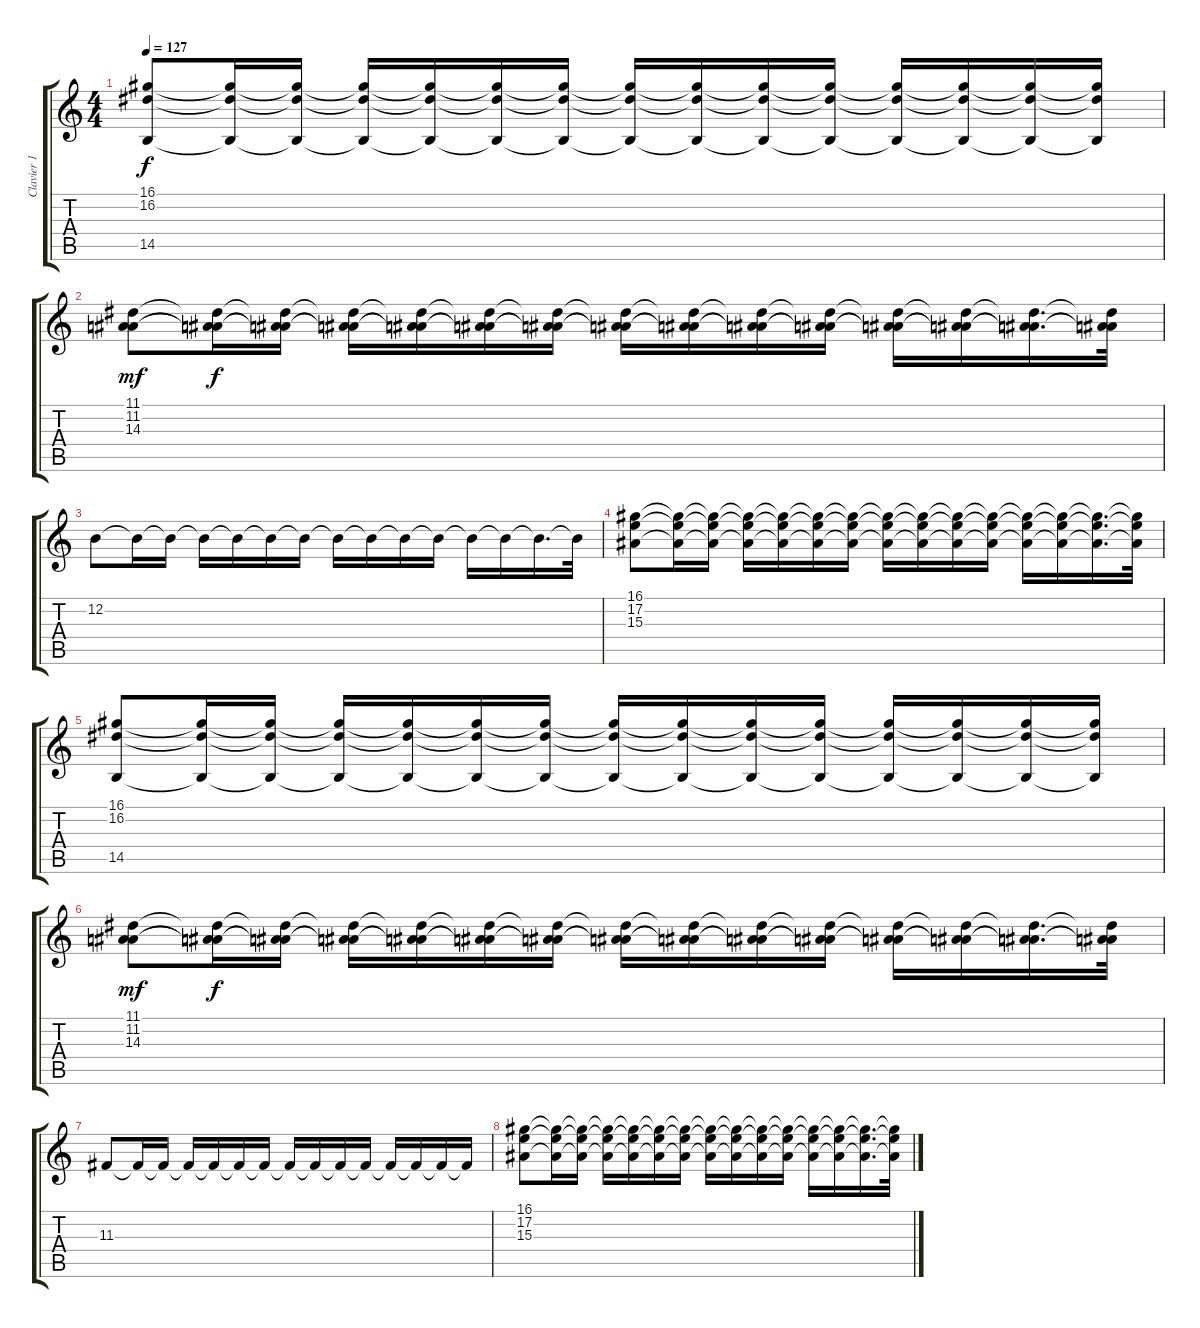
\track ("Clavier 1" "Clavier 1") {instrument rockorgan}
\staff {score tabs}
\tuning (E4 B3 G3 D3 A2 E2) {hide}
\ts (4 4)
\tempo 127
\clef g2
\ks c
(16.1 16.2 14.5).8{dy f} (16.1{t} 16.2{t} 14.5{t}).16 (16.1{t} 16.2{t} 14.5{t}).16 (16.1{t} 16.2{t} 14.5{t}).16 (16.1{t} 16.2{t} 14.5{t}).16 (16.1{t} 16.2{t} 14.5{t}).16 (16.1{t} 16.2{t} 14.5{t}).16 (16.1{t} 16.2{t} 14.5{t}).16 (16.1{t} 16.2{t} 14.5{t}).16 (16.1{t} 16.2{t} 14.5{t}).16 (16.1{t} 16.2{t} 14.5{t}).16 (16.1{t} 16.2{t} 14.5{t}).16 (16.1{t} 16.2{t} 14.5{t}).16 (16.1{t} 16.2{t} 14.5{t}).16 (16.1{t} 16.2{t} 14.5{t}).16 |
(11.1 11.2 14.3).8{dy mf} (11.1{t} 11.2{t} 14.3{t}).16{dy f} (11.1{t} 11.2{t} 14.3{t}).16 (11.1{t} 11.2{t} 14.3{t}).16 (11.1{t} 11.2{t} 14.3{t}).16 (11.1{t} 11.2{t} 14.3{t}).16 (11.1{t} 11.2{t} 14.3{t}).16 (11.1{t} 11.2{t} 14.3{t}).16 (11.1{t} 11.2{t} 14.3{t}).16 (11.1{t} 11.2{t} 14.3{t}).16 (11.1{t} 11.2{t} 14.3{t}).16 (11.1{t} 11.2{t} 14.3{t}).16 (11.1{t} 11.2{t} 14.3{t}).16 (11.1{t} 11.2{t} 14.3{t}).16{d} (11.1{t} 11.2{t} 14.3{t}).32 |
12.2.8 12.2{t}.16 12.2{t}.16 12.2{t}.16 12.2{t}.16 12.2{t}.16 12.2{t}.16 12.2{t}.16 12.2{t}.16 12.2{t}.16 12.2{t}.16 12.2{t}.16 12.2{t}.16 12.2{t}.16{d} 12.2{t}.32 |
(16.1 17.2 15.3).8 (16.1{t} 17.2{t} 15.3{t}).16 (16.1{t} 17.2{t} 15.3{t}).16 (16.1{t} 17.2{t} 15.3{t}).16 (16.1{t} 17.2{t} 15.3{t}).16 (16.1{t} 17.2{t} 15.3{t}).16 (16.1{t} 17.2{t} 15.3{t}).16 (16.1{t} 17.2{t} 15.3{t}).16 (16.1{t} 17.2{t} 15.3{t}).16 (16.1{t} 17.2{t} 15.3{t}).16 (16.1{t} 17.2{t} 15.3{t}).16 (16.1{t} 17.2{t} 15.3{t}).16 (16.1{t} 17.2{t} 15.3{t}).16 (16.1{t} 17.2{t} 15.3{t}).16{d} (16.1{t} 17.2{t} 15.3{t}).32 |
(16.1 16.2 14.5).8 (16.1{t} 16.2{t} 14.5{t}).16 (16.1{t} 16.2{t} 14.5{t}).16 (16.1{t} 16.2{t} 14.5{t}).16 (16.1{t} 16.2{t} 14.5{t}).16 (16.1{t} 16.2{t} 14.5{t}).16 (16.1{t} 16.2{t} 14.5{t}).16 (16.1{t} 16.2{t} 14.5{t}).16 (16.1{t} 16.2{t} 14.5{t}).16 (16.1{t} 16.2{t} 14.5{t}).16 (16.1{t} 16.2{t} 14.5{t}).16 (16.1{t} 16.2{t} 14.5{t}).16 (16.1{t} 16.2{t} 14.5{t}).16 (16.1{t} 16.2{t} 14.5{t}).16 (16.1{t} 16.2{t} 14.5{t}).16 |
(11.1 11.2 14.3).8{dy mf} (11.1{t} 11.2{t} 14.3{t}).16{dy f} (11.1{t} 11.2{t} 14.3{t}).16 (11.1{t} 11.2{t} 14.3{t}).16 (11.1{t} 11.2{t} 14.3{t}).16 (11.1{t} 11.2{t} 14.3{t}).16 (11.1{t} 11.2{t} 14.3{t}).16 (11.1{t} 11.2{t} 14.3{t}).16 (11.1{t} 11.2{t} 14.3{t}).16 (11.1{t} 11.2{t} 14.3{t}).16 (11.1{t} 11.2{t} 14.3{t}).16 (11.1{t} 11.2{t} 14.3{t}).16 (11.1{t} 11.2{t} 14.3{t}).16 (11.1{t} 11.2{t} 14.3{t}).16{d} (11.1{t} 11.2{t} 14.3{t}).32 |
11.3.8 11.3{t}.16 11.3{t}.16 11.3{t}.16 11.3{t}.16 11.3{t}.16 11.3{t}.16 11.3{t}.16 11.3{t}.16 11.3{t}.16 11.3{t}.16 11.3{t}.16 11.3{t}.16 11.3{t}.16 11.3{t}.16 |
(16.1 17.2 15.3).8 (16.1{t} 17.2{t} 15.3{t}).16 (16.1{t} 17.2{t} 15.3{t}).16 (16.1{t} 17.2{t} 15.3{t}).16 (16.1{t} 17.2{t} 15.3{t}).16 (16.1{t} 17.2{t} 15.3{t}).16 (16.1{t} 17.2{t} 15.3{t}).16 (16.1{t} 17.2{t} 15.3{t}).16 (16.1{t} 17.2{t} 15.3{t}).16 (16.1{t} 17.2{t} 15.3{t}).16 (16.1{t} 17.2{t} 15.3{t}).16 (16.1{t} 17.2{t} 15.3{t}).16 (16.1{t} 17.2{t} 15.3{t}).16 (16.1{t} 17.2{t} 15.3{t}).16{d} (16.1{t} 17.2{t} 15.3{t}).32
